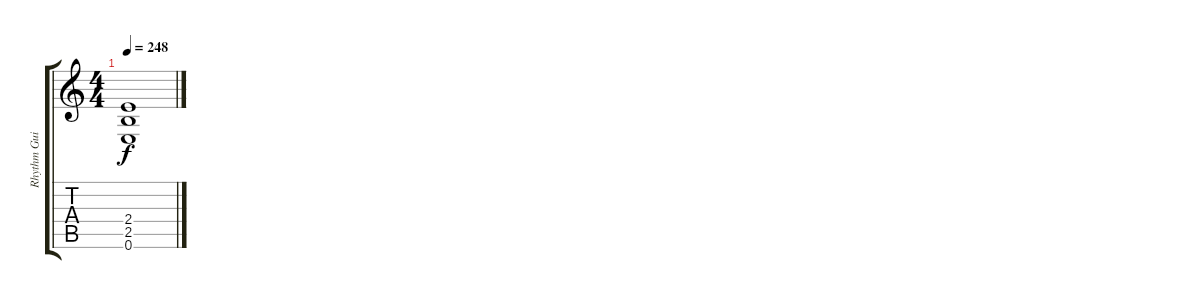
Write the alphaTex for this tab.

\track ("Rhythm Guitar" "Rhythm Gui") {instrument overdrivenguitar}
\staff {score tabs}
\tuning (E4 B3 G3 D3 A2 E2) {hide}
\ts (4 4)
\tempo 248
\clef g2
\ks c
(2.4{t} 2.5{t} 0.6{t}).1{dy f}
